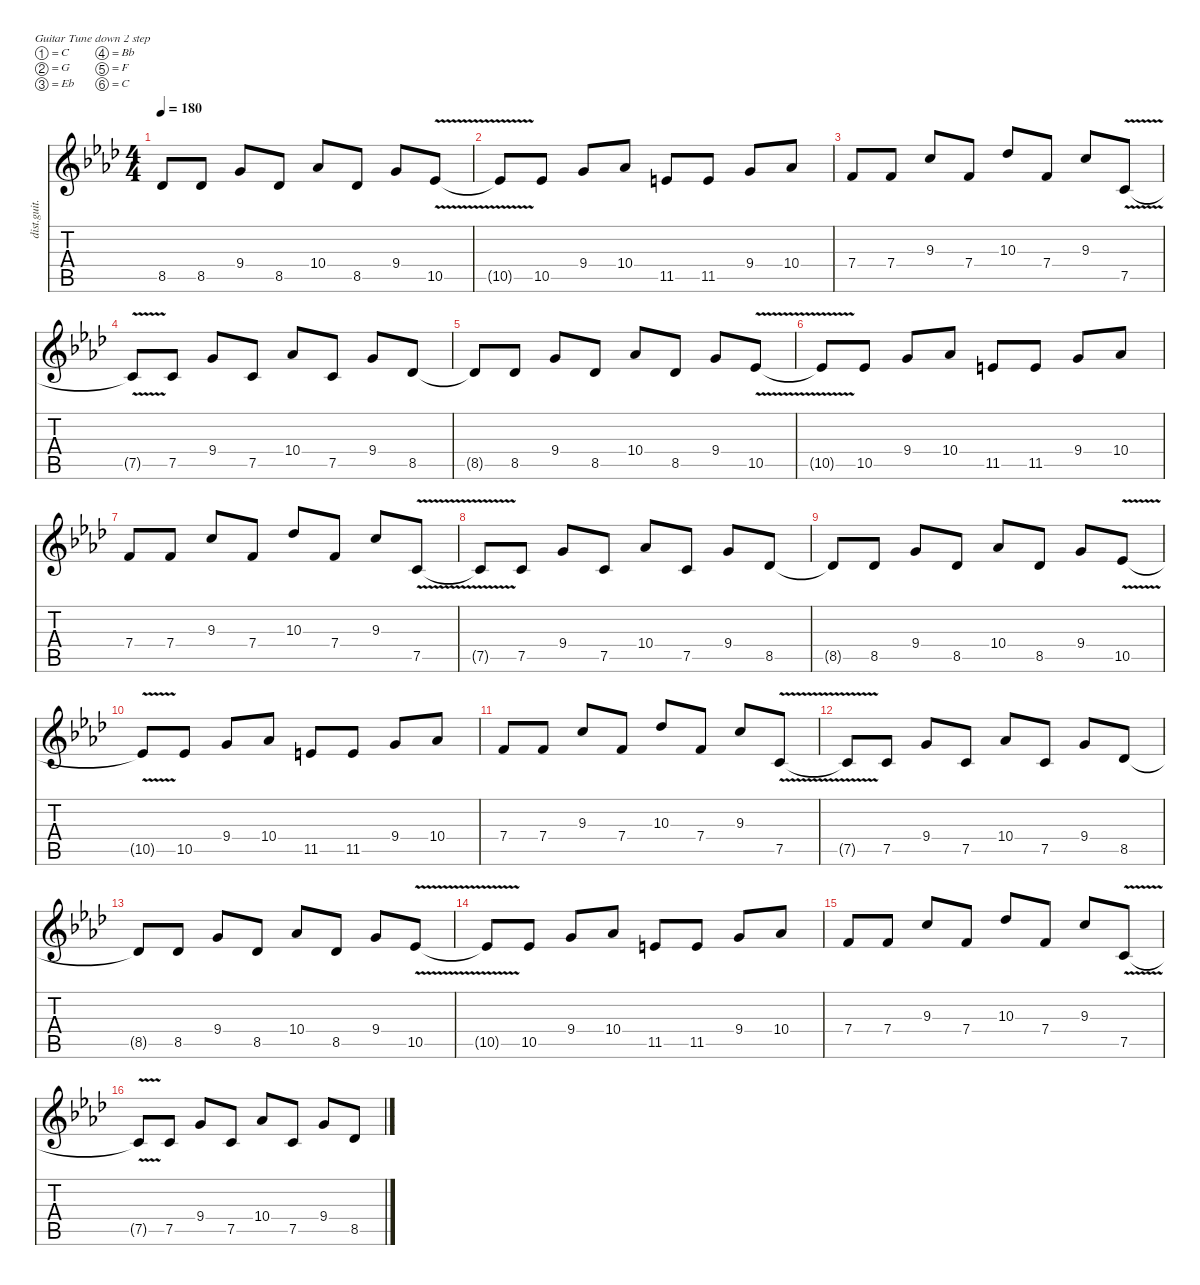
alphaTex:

\defaultSystemsLayout 4
\hideDynamics
\bracketExtendMode nobrackets
\track ("Rigo" "dist.guit.") {solo instrument distortionguitar}
\staff {score tabs}
\tuning (C4 G3 Eb3 Bb2 F2 C2)
\ts (4 4)
\tempo 180
\clef g2
\ks fminor
8.5{t acc b}.8{dy f beam Up} 8.5{acc b}.8{beam Up} 9.4{acc forcenatural}.8{beam Up} 8.5{acc b}.8{beam Up} 10.4{acc b}.8{beam Up} 8.5{acc b}.8{beam Up} 9.4{acc forcenatural}.8{beam Up} 10.5{v acc b}.8{beam Up} |
10.5{v t acc b}.8{beam Up} 10.5{acc b}.8{beam Up} 9.4{acc forcenatural}.8{beam Up} 10.4{acc b}.8{beam Up} 11.5{acc forcenatural}.8{beam Up} 11.5{acc forcenatural}.8{beam Up} 9.4{acc forcenatural}.8{beam Up} 10.4{acc b}.8{beam Up} |
7.4{acc forcenatural}.8{beam Up} 7.4{acc forcenatural}.8{beam Up} 9.3{acc forcenatural}.8{beam Up} 7.4{acc forcenatural}.8{beam Up} 10.3{acc b}.8{beam Up} 7.4{acc forcenatural}.8{beam Up} 9.3{acc forcenatural}.8{beam Up} 7.5{v acc forcenatural}.8{beam Up} |
7.5{v t acc forcenatural}.8{beam Up} 7.5{acc forcenatural}.8{beam Up} 9.4{acc forcenatural}.8{beam Up} 7.5{acc forcenatural}.8{beam Up} 10.4{acc b}.8{beam Up} 7.5{acc forcenatural}.8{beam Up} 9.4{acc forcenatural}.8{beam Up} 8.5{acc b}.8{beam Up} |
8.5{t acc b}.8{beam Up} 8.5{acc b}.8{beam Up} 9.4{acc forcenatural}.8{beam Up} 8.5{acc b}.8{beam Up} 10.4{acc b}.8{beam Up} 8.5{acc b}.8{beam Up} 9.4{acc forcenatural}.8{beam Up} 10.5{v acc b}.8{beam Up} |
10.5{v t acc b}.8{beam Up} 10.5{acc b}.8{beam Up} 9.4{acc forcenatural}.8{beam Up} 10.4{acc b}.8{beam Up} 11.5{acc forcenatural}.8{beam Up} 11.5{acc forcenatural}.8{beam Up} 9.4{acc forcenatural}.8{beam Up} 10.4{acc b}.8{beam Up} |
7.4{acc forcenatural}.8{beam Up} 7.4{acc forcenatural}.8{beam Up} 9.3{acc forcenatural}.8{beam Up} 7.4{acc forcenatural}.8{beam Up} 10.3{acc b}.8{beam Up} 7.4{acc forcenatural}.8{beam Up} 9.3{acc forcenatural}.8{beam Up} 7.5{v acc forcenatural}.8{beam Up} |
7.5{v t acc forcenatural}.8{beam Up} 7.5{acc forcenatural}.8{beam Up} 9.4{acc forcenatural}.8{beam Up} 7.5{acc forcenatural}.8{beam Up} 10.4{acc b}.8{beam Up} 7.5{acc forcenatural}.8{beam Up} 9.4{acc forcenatural}.8{beam Up} 8.5{acc b}.8{beam Up} |
8.5{t acc b}.8{beam Up} 8.5{acc b}.8{beam Up} 9.4{acc forcenatural}.8{beam Up} 8.5{acc b}.8{beam Up} 10.4{acc b}.8{beam Up} 8.5{acc b}.8{beam Up} 9.4{acc forcenatural}.8{beam Up} 10.5{v acc b}.8{beam Up} |
10.5{v t acc b}.8{beam Up} 10.5{acc b}.8{beam Up} 9.4{acc forcenatural}.8{beam Up} 10.4{acc b}.8{beam Up} 11.5{acc forcenatural}.8{beam Up} 11.5{acc forcenatural}.8{beam Up} 9.4{acc forcenatural}.8{beam Up} 10.4{acc b}.8{beam Up} |
7.4{acc forcenatural}.8{beam Up} 7.4{acc forcenatural}.8{beam Up} 9.3{acc forcenatural}.8{beam Up} 7.4{acc forcenatural}.8{beam Up} 10.3{acc b}.8{beam Up} 7.4{acc forcenatural}.8{beam Up} 9.3{acc forcenatural}.8{beam Up} 7.5{v acc forcenatural}.8{beam Up} |
7.5{v t acc forcenatural}.8{beam Up} 7.5{acc forcenatural}.8{beam Up} 9.4{acc forcenatural}.8{beam Up} 7.5{acc forcenatural}.8{beam Up} 10.4{acc b}.8{beam Up} 7.5{acc forcenatural}.8{beam Up} 9.4{acc forcenatural}.8{beam Up} 8.5{acc b}.8{beam Up} |
8.5{t acc b}.8{beam Up} 8.5{acc b}.8{beam Up} 9.4{acc forcenatural}.8{beam Up} 8.5{acc b}.8{beam Up} 10.4{acc b}.8{beam Up} 8.5{acc b}.8{beam Up} 9.4{acc forcenatural}.8{beam Up} 10.5{v acc b}.8{beam Up} |
10.5{v t acc b}.8{beam Up} 10.5{acc b}.8{beam Up} 9.4{acc forcenatural}.8{beam Up} 10.4{acc b}.8{beam Up} 11.5{acc forcenatural}.8{beam Up} 11.5{acc forcenatural}.8{beam Up} 9.4{acc forcenatural}.8{beam Up} 10.4{acc b}.8{beam Up} |
7.4{acc forcenatural}.8{beam Up} 7.4{acc forcenatural}.8{beam Up} 9.3{acc forcenatural}.8{beam Up} 7.4{acc forcenatural}.8{beam Up} 10.3{acc b}.8{beam Up} 7.4{acc forcenatural}.8{beam Up} 9.3{acc forcenatural}.8{beam Up} 7.5{v acc forcenatural}.8{beam Up} |
7.5{v t acc forcenatural}.8{beam Up} 7.5{acc forcenatural}.8{beam Up} 9.4{acc forcenatural}.8{beam Up} 7.5{acc forcenatural}.8{beam Up} 10.4{acc b}.8{beam Up} 7.5{acc forcenatural}.8{beam Up} 9.4{acc forcenatural}.8{beam Up} 8.5{acc b}.8{beam Up}
